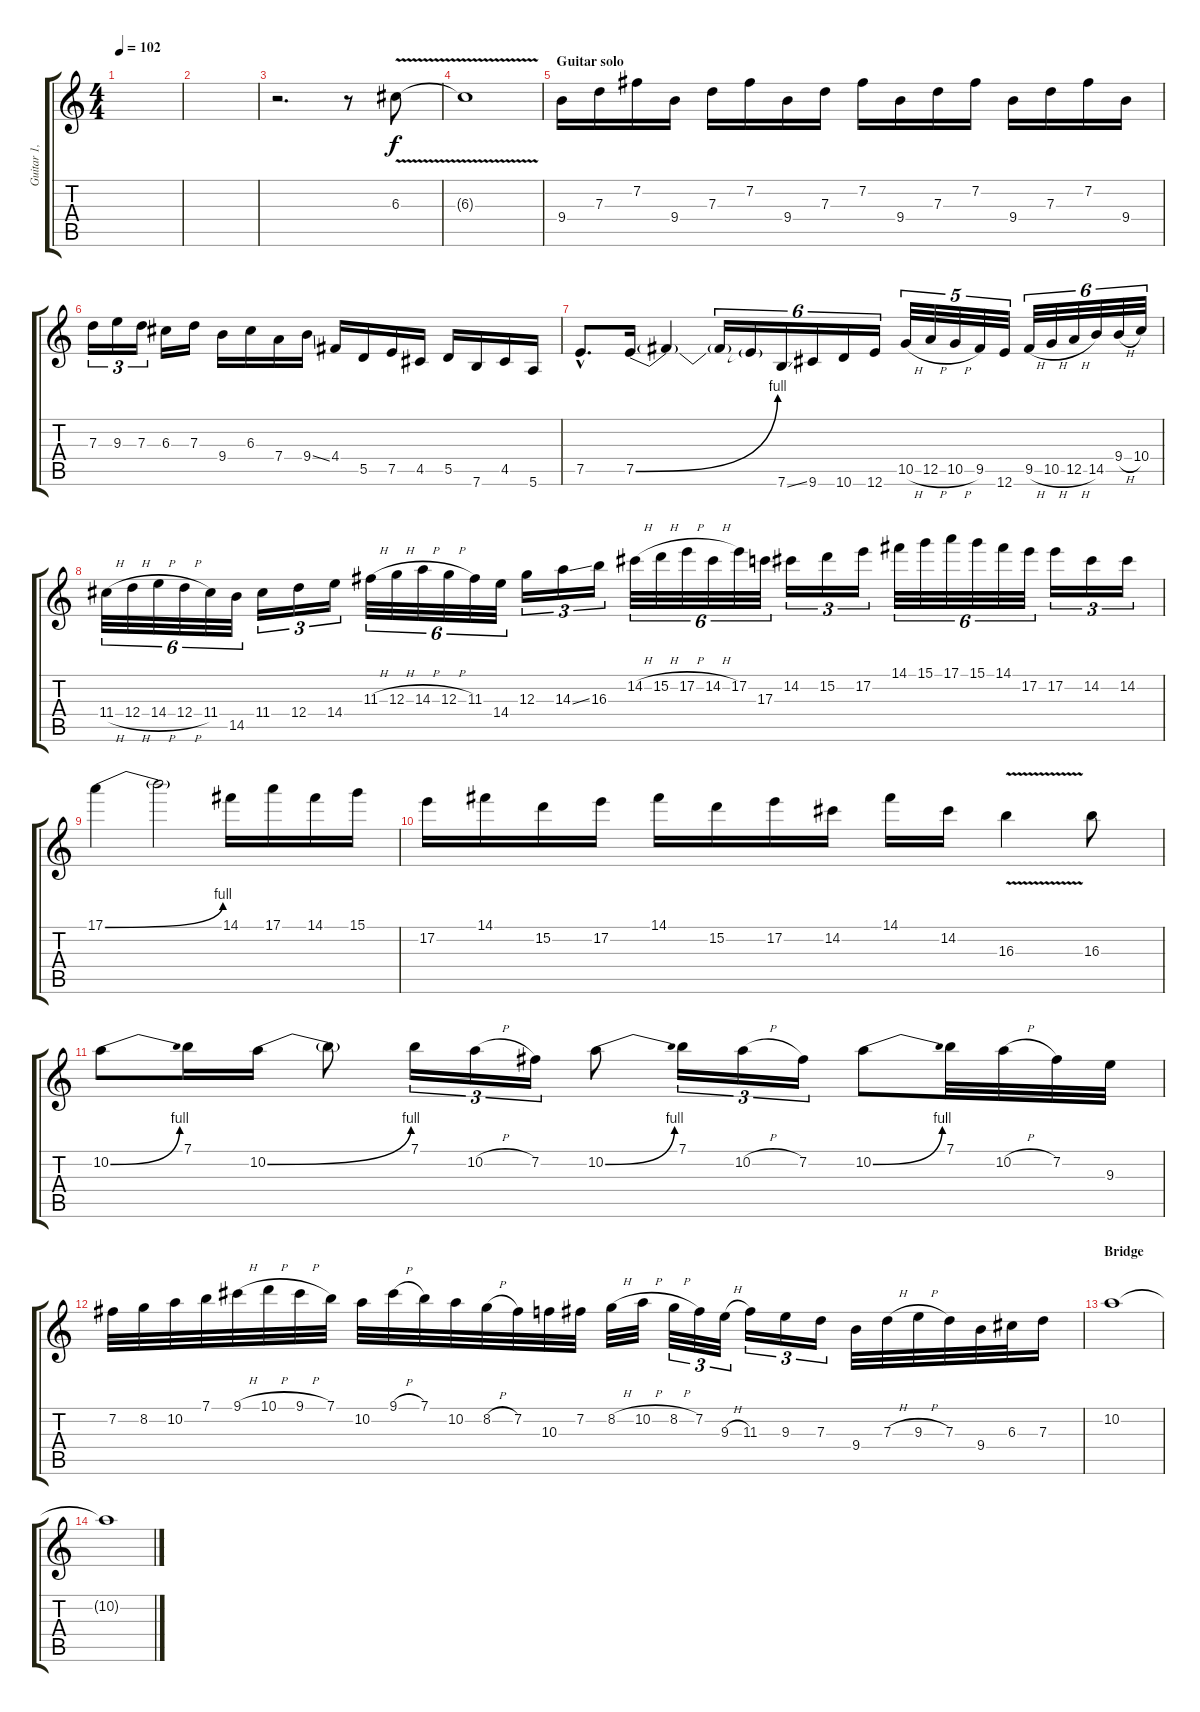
\track ("Guitar 1, Lead" "Guitar 1, ") {instrument distortionguitar}
\staff {score tabs}
\tuning (E4 B3 G3 D3 A2 E2) {hide}
\ts (4 4)
\tempo 102
\clef g2
\ks c
|
|
r.2{d} r.8 6.3{v}.8 |
6.3{t}.1 |
\section ("" "Guitar solo")
9.4.16 7.3.16 7.2.16 9.4.16 7.3.16 7.2.16 9.4.16 7.3.16 7.2.16 9.4.16 7.3.16 7.2.16 9.4.16 7.3.16 7.2.16 9.4.16 |
7.3.16{tu (3 2)} 9.3.16{tu (3 2)} 7.3.16{tu (3 2)} 6.3.16 7.3.16 9.4.16 6.3.16 7.4.16 9.4{ss}.16 4.4.16 5.5.16 7.5.16 4.5.16 5.5.16 7.6.16 4.5.16 5.6.16 |
7.5{hac}.8{d} 7.5{be (bend 0 0 60 4)}.16 7.5{t}.4 7.5{t}.16{tu (6 4)} 7.5{t}.16{tu (6 4)} 7.6{ss}.16{tu (6 4)} 9.6.16{tu (6 4)} 10.6.16{tu (6 4)} 12.6.16{tu (6 4)} 10.5{h}.32{tu (5 4)} 12.5{h}.32{tu (5 4)} 10.5{h}.32{tu (5 4)} 9.5.32{tu (5 4)} 12.6.32{tu (5 4)} 9.5{h}.32{tu (6 4)} 10.5{h}.32{tu (6 4)} 12.5{h}.32{tu (6 4)} 14.5.32{tu (6 4)} 9.4{h}.32{tu (6 4)} 10.4.32{tu (6 4)} |
11.4{h}.32{tu (6 4)} 12.4{h}.32{tu (6 4)} 14.4{h}.32{tu (6 4)} 12.4{h}.32{tu (6 4)} 11.4.32{tu (6 4)} 14.5.32{tu (6 4)} 11.4.16{tu (3 2)} 12.4.16{tu (3 2)} 14.4.16{tu (3 2)} 11.3{h}.32{tu (6 4)} 12.3{h}.32{tu (6 4)} 14.3{h}.32{tu (6 4)} 12.3{h}.32{tu (6 4)} 11.3.32{tu (6 4)} 14.4.32{tu (6 4)} 12.3.16{tu (3 2)} 14.3{ss}.16{tu (3 2)} 16.3.16{tu (3 2)} 14.2{h}.32{tu (6 4)} 15.2{h}.32{tu (6 4)} 17.2{h}.32{tu (6 4)} 14.2{h}.32{tu (6 4)} 17.2.32{tu (6 4)} 17.3.32{tu (6 4)} 14.2.16{tu (3 2)} 15.2.16{tu (3 2)} 17.2.16{tu (3 2)} 14.1.32{tu (6 4)} 15.1.32{tu (6 4)} 17.1.32{tu (6 4)} 15.1.32{tu (6 4)} 14.1.32{tu (6 4)} 17.2.32{tu (6 4)} 17.2.16{tu (3 2)} 14.2.16{tu (3 2)} 14.2.16{tu (3 2)} |
17.1{be (bend 0 0 60 4)}.4 17.1{t}.2 14.1.16 17.1.16 14.1.16 15.1.16 |
17.2.16 14.1.16 15.2.16 17.2.16 14.1.16 15.2.16 17.2.16 14.2.16 14.1.16 14.2.16 16.3{v}.4 16.3.8 |
10.2{be (bend 0 0 60 4)}.8 7.1.16 10.2{be (bend 0 0 60 4)}.16 10.2{t}.8 7.1.16{tu (3 2)} 10.2{h}.16{tu (3 2)} 7.2.16{tu (3 2)} 10.2{be (bend 0 0 60 4)}.8 7.1.16{tu (3 2)} 10.2{h}.16{tu (3 2)} 7.2.16{tu (3 2)} 10.2{be (bend 0 0 60 4)}.8 7.1.32 10.2{h}.32 7.2.32 9.3.32 |
7.2.32 8.2.32 10.2.32 7.1.32 9.1{h}.32 10.1{h}.32 9.1{h}.32 7.1.32 10.2.32 9.1{h}.32 7.1.32 10.2.32 8.2{h}.32 7.2.32 10.3.32 7.2.32 8.2{h}.32 10.2{h}.32 8.2{h}.32{tu (3 2)} 7.2.32{tu (3 2)} 9.3{h}.32{tu (3 2)} 11.3.16{tu (3 2)} 9.3.16{tu (3 2)} 7.3.16{tu (3 2)} 9.4.32 7.3{h}.32 9.3{h}.32 7.3.32 9.4.32 6.3.32 7.3.16 |
\section ("" "Bridge")
10.2.1 |
10.2{t}.1{volume 0}
